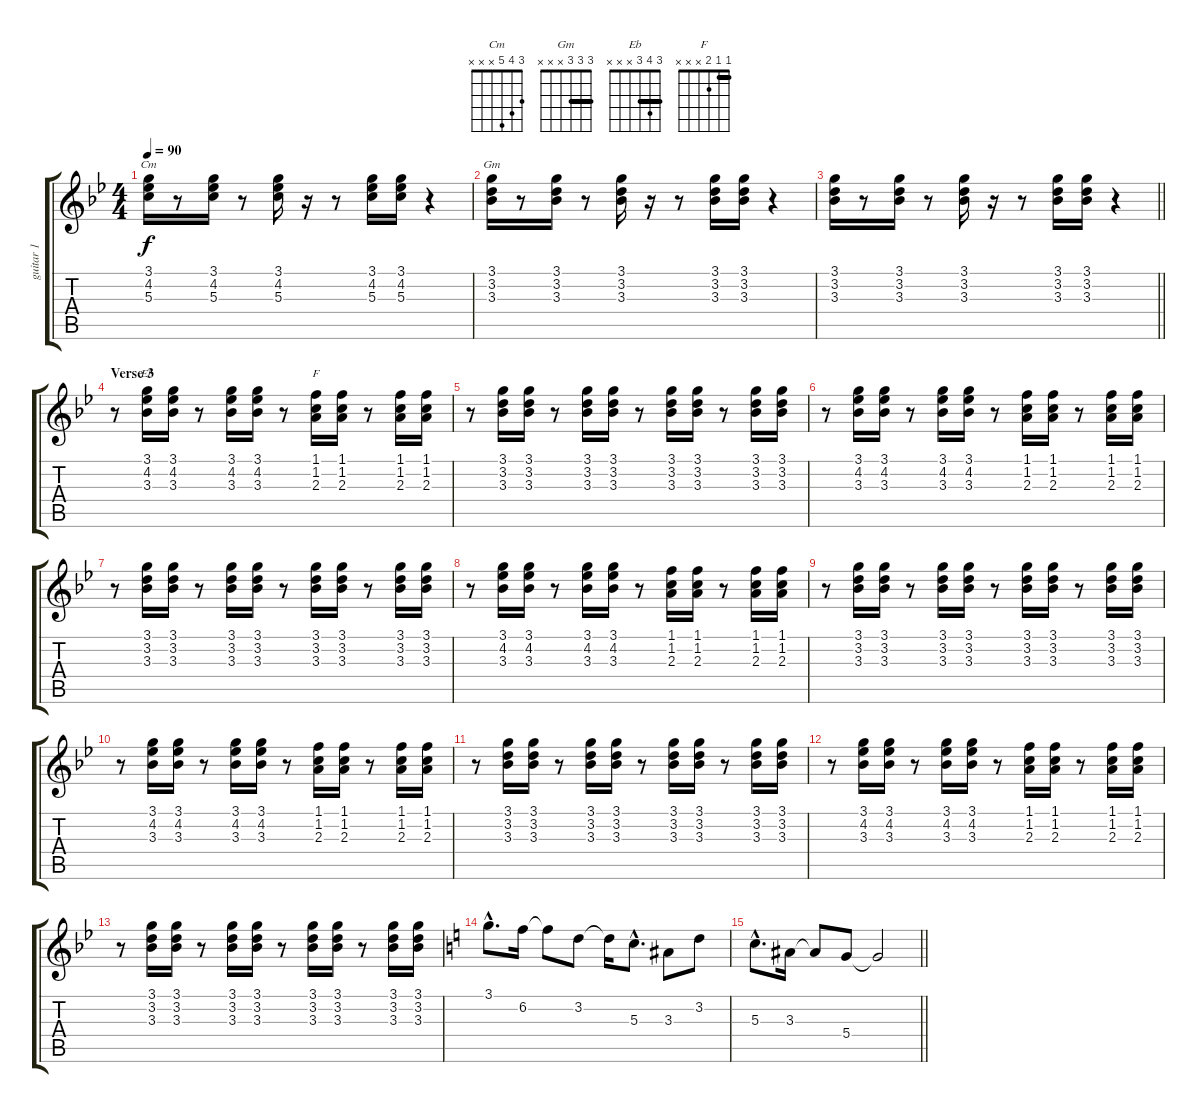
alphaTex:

\track ("guitar 1" "guitar 1") {instrument electricguitarclean}
\staff {score tabs}
\tuning (E4 B3 G3 D3 A2 E2) {hide}
\chord ("Cm" 3 4 5 x x x)
\chord ("Gm" 3 3 3 x x x) {barre 3}
\chord ("Eb" 3 4 3 x x x) {barre 3}
\chord ("F" 1 1 2 x x x) {barre 1}
\ts (4 4)
\tempo 90
\clef g2
\ks bb
(3.1 4.2 5.3).16{ch "Cm" dy f} r.8 (3.1 4.2 5.3).16 r.8 (3.1 4.2 5.3).16 r.16 r.8 (3.1 4.2 5.3).16 (3.1 4.2 5.3).16 r.4 |
(3.1 3.2 3.3).16{ch "Gm"} r.8 (3.1 3.2 3.3).16 r.8 (3.1 3.2 3.3).16 r.16 r.8 (3.1 3.2 3.3).16 (3.1 3.2 3.3).16 r.4 |
\barLineRight lightlight
(3.1 3.2 3.3).16 r.8 (3.1 3.2 3.3).16 r.8 (3.1 3.2 3.3).16 r.16 r.8 (3.1 3.2 3.3).16 (3.1 3.2 3.3).16 r.4 |
\section ("" "Verse 3")
r.8 (3.1 4.2 3.3).16{ch "Eb"} (3.1 4.2 3.3).16 r.8 (3.1 4.2 3.3).16 (3.1 4.2 3.3).16 r.8 (1.1 1.2 2.3).16{ch "F"} (1.1 1.2 2.3).16 r.8 (1.1 1.2 2.3).16 (1.1 1.2 2.3).16 |
r.8 (3.1 3.2 3.3).16 (3.1 3.2 3.3).16 r.8 (3.1 3.2 3.3).16 (3.1 3.2 3.3).16 r.8 (3.1 3.2 3.3).16 (3.1 3.2 3.3).16 r.8 (3.1 3.2 3.3).16 (3.1 3.2 3.3).16 |
r.8 (3.1 4.2 3.3).16 (3.1 4.2 3.3).16 r.8 (3.1 4.2 3.3).16 (3.1 4.2 3.3).16 r.8 (1.1 1.2 2.3).16 (1.1 1.2 2.3).16 r.8 (1.1 1.2 2.3).16 (1.1 1.2 2.3).16 |
r.8 (3.1 3.2 3.3).16 (3.1 3.2 3.3).16 r.8 (3.1 3.2 3.3).16 (3.1 3.2 3.3).16 r.8 (3.1 3.2 3.3).16 (3.1 3.2 3.3).16 r.8 (3.1 3.2 3.3).16 (3.1 3.2 3.3).16 |
r.8 (3.1 4.2 3.3).16 (3.1 4.2 3.3).16 r.8 (3.1 4.2 3.3).16 (3.1 4.2 3.3).16 r.8 (1.1 1.2 2.3).16 (1.1 1.2 2.3).16 r.8 (1.1 1.2 2.3).16 (1.1 1.2 2.3).16 |
r.8 (3.1 3.2 3.3).16 (3.1 3.2 3.3).16 r.8 (3.1 3.2 3.3).16 (3.1 3.2 3.3).16 r.8 (3.1 3.2 3.3).16 (3.1 3.2 3.3).16 r.8 (3.1 3.2 3.3).16 (3.1 3.2 3.3).16 |
r.8 (3.1 4.2 3.3).16 (3.1 4.2 3.3).16 r.8 (3.1 4.2 3.3).16 (3.1 4.2 3.3).16 r.8 (1.1 1.2 2.3).16 (1.1 1.2 2.3).16 r.8 (1.1 1.2 2.3).16 (1.1 1.2 2.3).16 |
r.8 (3.1 3.2 3.3).16 (3.1 3.2 3.3).16 r.8 (3.1 3.2 3.3).16 (3.1 3.2 3.3).16 r.8 (3.1 3.2 3.3).16 (3.1 3.2 3.3).16 r.8 (3.1 3.2 3.3).16 (3.1 3.2 3.3).16 |
r.8 (3.1 4.2 3.3).16 (3.1 4.2 3.3).16 r.8 (3.1 4.2 3.3).16 (3.1 4.2 3.3).16 r.8 (1.1 1.2 2.3).16 (1.1 1.2 2.3).16 r.8 (1.1 1.2 2.3).16 (1.1 1.2 2.3).16 |
r.8 (3.1 3.2 3.3).16 (3.1 3.2 3.3).16 r.8 (3.1 3.2 3.3).16 (3.1 3.2 3.3).16 r.8 (3.1 3.2 3.3).16 (3.1 3.2 3.3).16 r.8 (3.1 3.2 3.3).16 (3.1 3.2 3.3).16 |
\ks c
3.1{hac}.8{d} 6.2.16 6.2{t}.8 3.2.8 3.2{t}.16 5.3{hac}.8{d} 3.3.8 3.2.8 |
\barLineRight lightlight
5.3{hac}.8{d} 3.3.16 3.3{t}.8 5.4.8 5.4{t}.2
